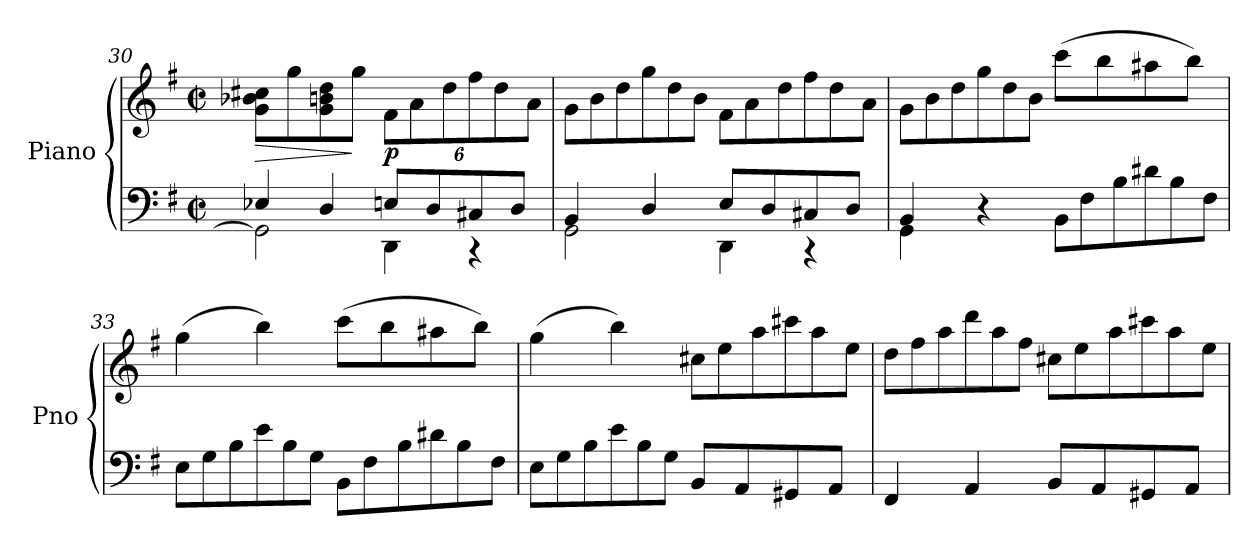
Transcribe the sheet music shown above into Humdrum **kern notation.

**kern	**kern	**dynam
*part1	*part1	*part1
*staff2	*staff1	*staff1/2
*I"Piano	*	*
*I'Pno	*	*
*clefF4	*clefG2	*
*k[f#]	*k[f#]	*
*G:	*G:	*
*M2/2	*M2/2	*
*met(c|)	*met(c|)	*
=30	=30	=30
*^	*	*
!	!	!	!LO:HP:b
4E-X/	2GG\]	8g\ 8b-X\ 8cc#X\L	>
.	.	8gg\	.
4D/	.	8g\ 8bn\ 8dd\	.
.	.	8gg\J	]
*	*	*Xbrackettup	*
!	!	!	!LO:DY:b
8En/L	4DD\	12f#\L	p
.	.	12a\	.
8D/	.	.	.
.	.	12dd\	.
8C#X/	4rCC	12ff#\	.
.	.	12dd\	.
8D/J	.	.	.
.	.	12a\J	.
=31	=31	=31	=31
*	*	*Xtuplet	*
4BB/	2GG\	12g\L	.
.	.	12b\	.
.	.	12dd\	.
4D/	.	12gg\	.
.	.	12dd\	.
.	.	12b\J	.
8E/L	4DD\	12f#\L	.
.	.	12a\	.
8D/	.	.	.
.	.	12dd\	.
8C#X/	4rCC	12ff#\	.
.	.	12dd\	.
8D/J	.	.	.
.	.	12a\J	.
!!LO:LB:g=z
=32	=32	=32	=32
4BB/	4GG\	12g\L	.
.	.	12b\	.
.	.	12dd\	.
4r	2.ryy	12gg\	.
.	.	12dd\	.
.	.	12b\J	.
*Xtuplet	*	*	*
12BB\L	.	(8ccc\L	.
12F#\	.	.	.
.	.	8bb\	.
12B\	.	.	.
12d#X\	.	8aa#X\	.
12B\	.	.	.
.	.	8bb\J)	.
12F#\J	.	.	.
*v	*v	*	*
!!LO:LB:g=z
=33	=33	=33
12E\L	(4gg\	.
12G\	.	.
12B\	.	.
12e\	4bb\)	.
12B\	.	.
12G\J	.	.
12BB\L	(8ccc\L	.
12F#\	.	.
.	8bb\	.
12B\	.	.
12d#X\	8aa#X\	.
12B\	.	.
.	8bb\J)	.
12F#\J	.	.
=34	=34	=34
12E\L	(4gg\	.
12G\	.	.
12B\	.	.
12e\	4bb\)	.
12B\	.	.
12G\J	.	.
8BB/L	12cc#X\L	.
.	12ee\	.
8AA/	.	.
.	12aa\	.
8GG#X/	12ccc#X\	.
.	12aa\	.
8AA/J	.	.
.	12ee\J	.
=35	=35	=35
4FF#/	12dd\L	.
.	12ff#\	.
.	12aa\	.
4AA/	12ddd\	.
.	12aa\	.
.	12ff#\J	.
8BB/L	12cc#X\L	.
.	12ee\	.
8AA/	.	.
.	12aa\	.
8GG#X/	12ccc#X\	.
.	12aa\	.
8AA/J	.	.
.	12ee\J	.
=	=	=
*-	*-	*-
